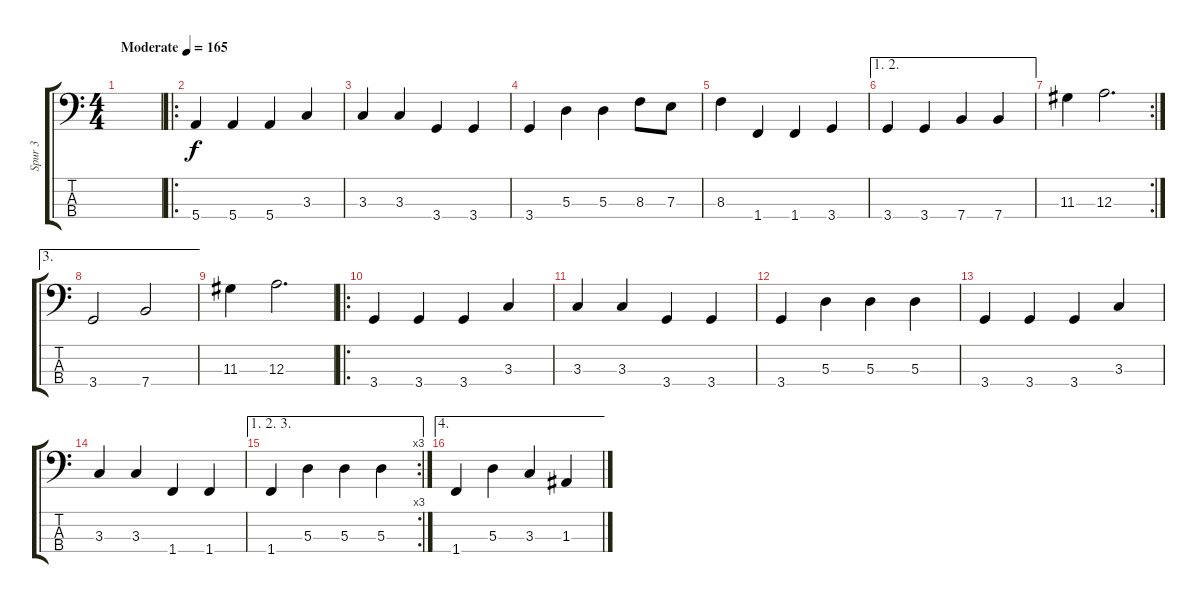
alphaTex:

\track ("Spur 3" "Spur 3") {instrument electricbasspick}
\staff {score tabs}
\tuning (G2 D2 A1 E1) {hide}
\ts (4 4)
\tempo (165 "Moderate")
\clef f4
\ks c
|
\ro
5.4.4 5.4.4 5.4.4 3.3.4 |
3.3.4 3.3.4 3.4.4 3.4.4 |
3.4.4 5.3.4 5.3.4 8.3.8 7.3.8 |
8.3.4 1.4.4 1.4.4 3.4.4 |
\ae (1 2)
3.4.4 3.4.4 7.4.4 7.4.4 |
\rc 2
11.3.4 12.3.2{d} |
\ae 3
3.4.2 7.4.2 |
11.3.4 12.3.2{d} |
\ro
3.4.4 3.4.4 3.4.4 3.3.4 |
3.3.4 3.3.4 3.4.4 3.4.4 |
3.4.4 5.3.4 5.3.4 5.3.4 |
3.4.4 3.4.4 3.4.4 3.3.4 |
3.3.4 3.3.4 1.4.4 1.4.4 |
\ae (1 2 3)
\rc 3
1.4.4 5.3.4 5.3.4 5.3.4 |
\ae 4
1.4.4 5.3.4 3.3.4 1.3.4
